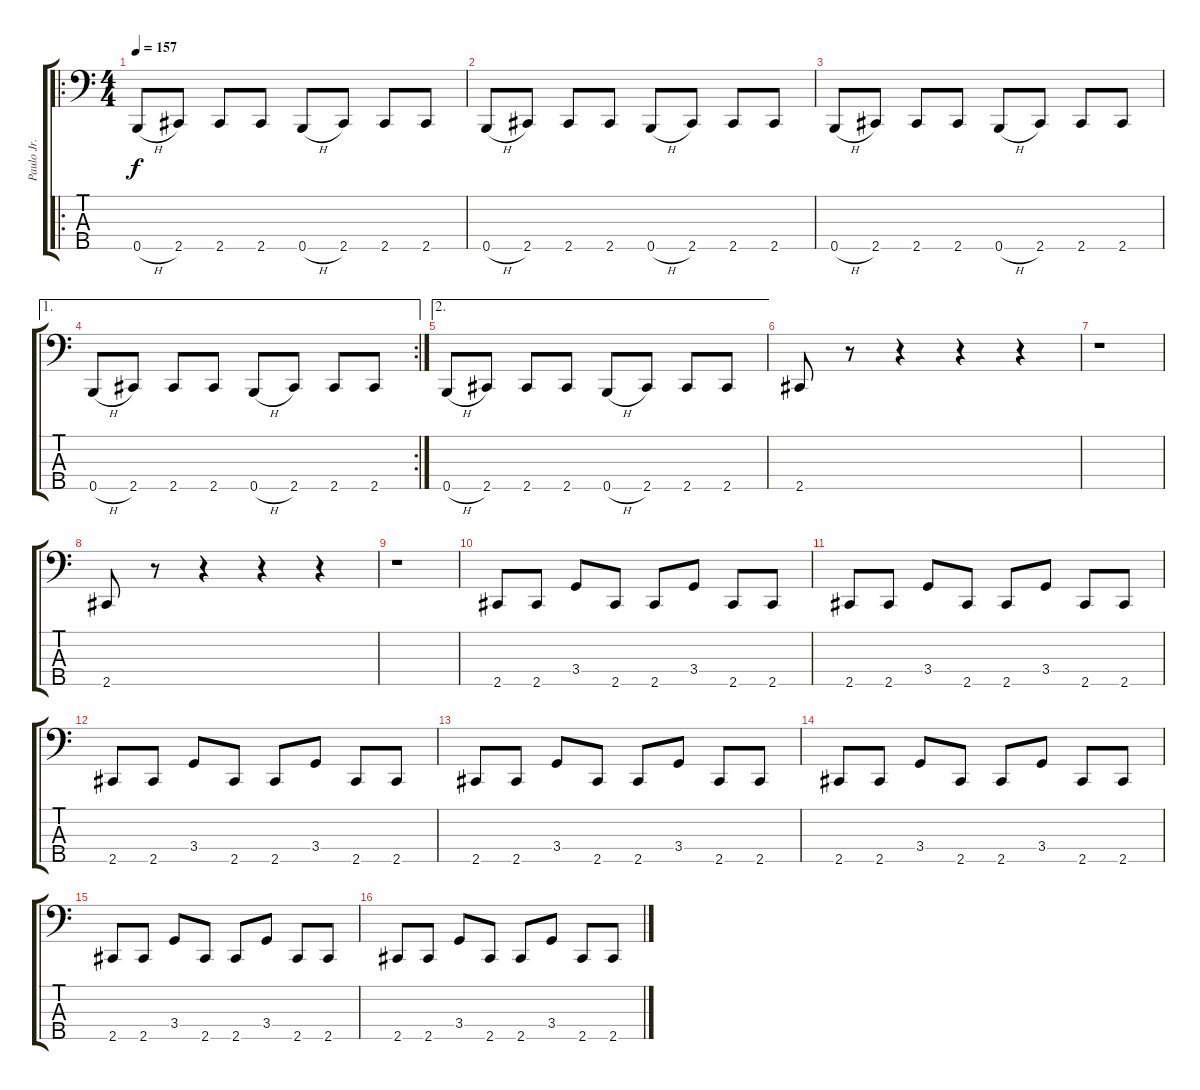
\track ("Paulo Jr." "Paulo Jr.") {instrument electricbassfinger}
\staff {score tabs}
\tuning (G2 D2 A1 E1 B0) {hide}
\ro
\ts (4 4)
\tempo 157
\clef f4
\ks c
0.5{h}.8{dy f} 2.5.8 2.5.8 2.5.8 0.5{h}.8 2.5.8 2.5.8 2.5.8 |
0.5{h}.8 2.5.8 2.5.8 2.5.8 0.5{h}.8 2.5.8 2.5.8 2.5.8 |
0.5{h}.8 2.5.8 2.5.8 2.5.8 0.5{h}.8 2.5.8 2.5.8 2.5.8 |
\ae 1
\rc 2
0.5{h}.8 2.5.8 2.5.8 2.5.8 0.5{h}.8 2.5.8 2.5.8 2.5.8 |
\ae 2
0.5{h}.8 2.5.8 2.5.8 2.5.8 0.5{h}.8 2.5.8 2.5.8 2.5.8 |
2.5.8 r.8 r.4 r.4 r.4 |
r.1 |
2.5.8 r.8 r.4 r.4 r.4 |
r.1 |
2.5.8 2.5.8 3.4.8 2.5.8 2.5.8 3.4.8 2.5.8 2.5.8 |
2.5.8 2.5.8 3.4.8 2.5.8 2.5.8 3.4.8 2.5.8 2.5.8 |
2.5.8 2.5.8 3.4.8 2.5.8 2.5.8 3.4.8 2.5.8 2.5.8 |
2.5.8 2.5.8 3.4.8 2.5.8 2.5.8 3.4.8 2.5.8 2.5.8 |
2.5.8 2.5.8 3.4.8 2.5.8 2.5.8 3.4.8 2.5.8 2.5.8 |
2.5.8 2.5.8 3.4.8 2.5.8 2.5.8 3.4.8 2.5.8 2.5.8 |
2.5.8 2.5.8 3.4.8 2.5.8 2.5.8 3.4.8 2.5.8 2.5.8
